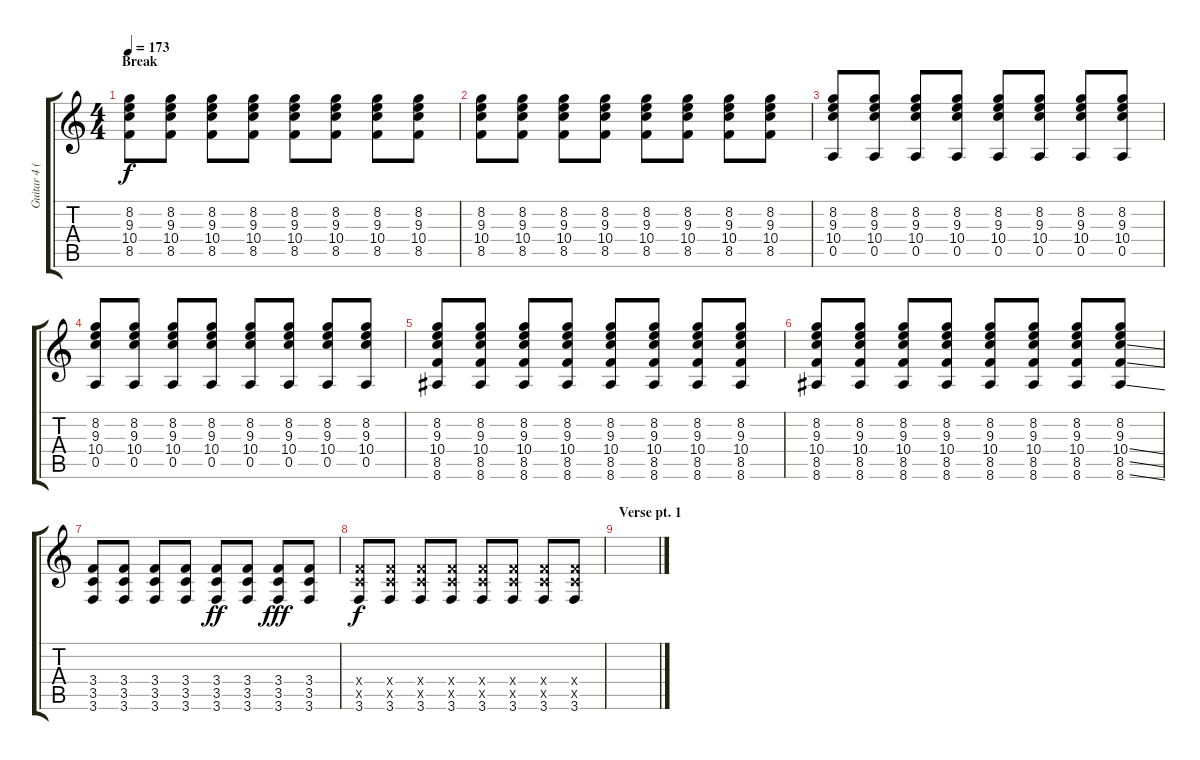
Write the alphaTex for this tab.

\track ("Guitar 4 (Riffs)" "Guitar 4 (") {instrument distortionguitar}
\staff {score tabs}
\tuning (E4 B3 G3 D3 A2 D2) {hide}
\ts (4 4)
\section ("" "Break")
\tempo 173
\clef g2
\ks c
(8.2 9.3 10.4 8.5).8{dy f} (8.2 9.3 10.4 8.5).8 (8.2 9.3 10.4 8.5).8 (8.2 9.3 10.4 8.5).8 (8.2 9.3 10.4 8.5).8 (8.2 9.3 10.4 8.5).8 (8.2 9.3 10.4 8.5).8 (8.2 9.3 10.4 8.5).8 |
(8.2 9.3 10.4 8.5).8 (8.2 9.3 10.4 8.5).8 (8.2 9.3 10.4 8.5).8 (8.2 9.3 10.4 8.5).8 (8.2 9.3 10.4 8.5).8 (8.2 9.3 10.4 8.5).8 (8.2 9.3 10.4 8.5).8 (8.2 9.3 10.4 8.5).8 |
(8.2 9.3 10.4 0.5).8 (8.2 9.3 10.4 0.5).8 (8.2 9.3 10.4 0.5).8 (8.2 9.3 10.4 0.5).8 (8.2 9.3 10.4 0.5).8 (8.2 9.3 10.4 0.5).8 (8.2 9.3 10.4 0.5).8 (8.2 9.3 10.4 0.5).8 |
(8.2 9.3 10.4 0.5).8 (8.2 9.3 10.4 0.5).8 (8.2 9.3 10.4 0.5).8 (8.2 9.3 10.4 0.5).8 (8.2 9.3 10.4 0.5).8 (8.2 9.3 10.4 0.5).8 (8.2 9.3 10.4 0.5).8 (8.2 9.3 10.4 0.5).8 |
(8.2 9.3 10.4 8.5 8.6).8 (8.2 9.3 10.4 8.5 8.6).8 (8.2 9.3 10.4 8.5 8.6).8 (8.2 9.3 10.4 8.5 8.6).8 (8.2 9.3 10.4 8.5 8.6).8 (8.2 9.3 10.4 8.5 8.6).8 (8.2 9.3 10.4 8.5 8.6).8 (8.2 9.3 10.4 8.5 8.6).8 |
(8.2 9.3 10.4 8.5 8.6).8 (8.2 9.3 10.4 8.5 8.6).8 (8.2 9.3 10.4 8.5 8.6).8 (8.2 9.3 10.4 8.5 8.6).8 (8.2 9.3 10.4 8.5 8.6).8 (8.2 9.3 10.4 8.5 8.6).8 (8.2 9.3 10.4 8.5 8.6).8 (8.2 9.3 10.4{ss} 8.5{ss} 8.6{ss}).8 |
(3.4 3.5 3.6).8 (3.4 3.5 3.6).8 (3.4 3.5 3.6).8 (3.4 3.5 3.6).8 (3.4 3.5 3.6).8{dy ff} (3.4 3.5 3.6).8 (3.4 3.5 3.6).8{dy fff} (3.4 3.5 3.6).8 |
(3.4{x} 3.5{x} 3.6).8{dy f} (3.4{x} 3.5{x} 3.6).8 (3.4{x} 3.5{x} 3.6).8 (3.4{x} 3.5{x} 3.6).8 (3.4{x} 3.5{x} 3.6).8 (3.4{x} 3.5{x} 3.6).8 (3.4{x} 3.5{x} 3.6).8 (3.4{x} 3.5{x} 3.6).8 |
\section ("" "Verse pt. 1")
